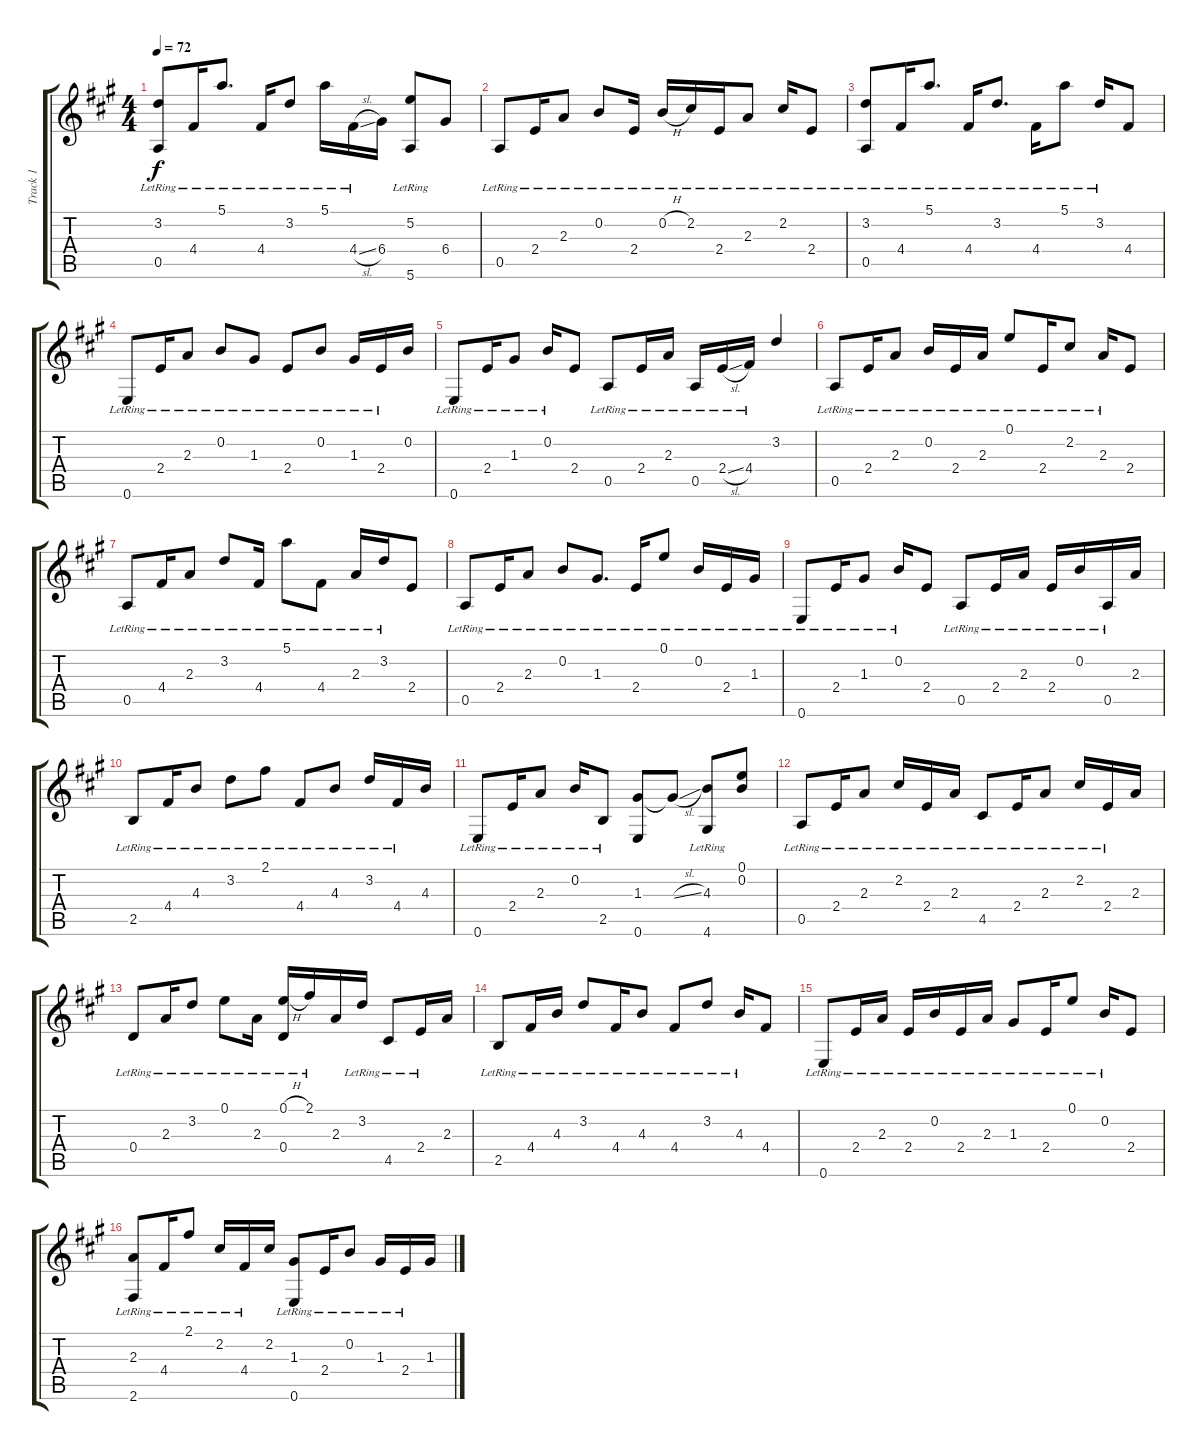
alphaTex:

\track ("Track 1" "Track 1") {instrument acousticguitarsteel}
\staff {score tabs}
\tuning (E4 B3 G3 D3 A2 E2) {hide}
\ts (4 4)
\tempo 72
\clef g2
\ks a
(3.2{lr} 0.5{lr}).8{dy f} 4.4{lr}.16 5.1{lr}.8{d} 4.4{lr}.16 3.2{lr}.8 5.1{lr}.16 4.4{sl lr}.16 6.4.16 (5.2{lr} 5.6{lr}).8 6.4.8 |
0.5{lr}.8 2.4{lr}.16 2.3{lr}.8 0.2{lr}.8 2.4{lr}.16 0.2{h lr}.16 2.2{lr}.16 2.4{lr}.16 2.3{lr}.8 2.2{lr}.16 2.4{lr}.8 |
(3.2{lr} 0.5{lr}).8 4.4{lr}.16 5.1{lr}.8{d} 4.4{lr}.16 3.2{lr}.8{d} 4.4{lr}.16 5.1{lr}.8 3.2{lr}.16 4.4.8 |
0.6{lr}.8 2.4{lr}.16 2.3{lr}.8 0.2{lr}.8 1.3{lr}.8 2.4{lr}.8 0.2{lr}.8 1.3{lr}.16 2.4{lr}.16 0.2.16 |
0.6{lr}.8{beam Up} 2.4{lr}.16{beam Up} 1.3{lr}.8{beam Up} 0.2{lr}.16{beam Up} 2.4.8{beam Up} 0.5{lr}.8{beam Up} 2.4{lr}.16{beam Up} 2.3{lr}.16{beam Up} 0.5{lr}.16{beam Up} 2.4{sl lr}.16{beam Up} 4.4{lr}.16{beam Up} 3.2.4{beam Up} |
0.5{lr}.8 2.4{lr}.16 2.3{lr}.8 0.2{lr}.16 2.4{lr}.16 2.3{lr}.16 0.1{lr}.8 2.4{lr}.16 2.2{lr}.8 2.3{lr}.16 2.4.8 |
0.5{lr}.8 4.4{lr}.16 2.3{lr}.8 3.2{lr}.8 4.4{lr}.16 5.1{lr}.8 4.4{lr}.8 2.3{lr}.16 3.2{lr}.16 2.4.8 |
0.5{lr}.8 2.4{lr}.16 2.3{lr}.8 0.2{lr}.8 1.3{lr}.8{d} 2.4{lr}.16 0.1{lr}.8 0.2{lr}.16 2.4{lr}.16 1.3{lr}.16 |
0.6{lr}.8 2.4{lr}.16 1.3{lr}.8 0.2{lr}.16 2.4.8 0.5{lr}.8 2.4{lr}.16 2.3{lr}.16 2.4{lr}.16 0.2{lr}.16 0.5{lr}.16 2.3.16 |
2.5{lr}.8 4.4{lr}.16 4.3{lr}.8 3.2{lr}.8 2.1{lr}.8 4.4{lr}.8 4.3{lr}.8 3.2{lr}.16 4.4{lr}.16 4.3.16 |
0.6{lr}.8 2.4{lr}.16 2.3{lr}.8 0.2{lr}.16 2.5{lr}.8 (1.3 0.6).8 1.3{sl t}.8 (4.3{lr} 4.6{lr}).8 (0.1 0.2).8 |
0.5{lr}.8 2.4{lr}.16 2.3{lr}.8 2.2{lr}.16 2.4{lr}.16 2.3{lr}.16 4.5{lr}.8 2.4{lr}.16 2.3{lr}.8 2.2{lr}.16 2.4{lr}.16 2.3.16 |
0.4{lr}.8 2.3{lr}.16 3.2{lr}.8 0.1{lr}.8 2.3{lr}.16 (0.1{h lr} 0.4{lr}).16 2.1{lr}.16 2.3.16 3.2{lr}.16 4.5{lr}.8 2.4{lr}.16 2.3.16 |
2.5{lr}.8 4.4{lr}.16 4.3{lr}.16 3.2{lr}.8 4.4{lr}.16 4.3{lr}.8 4.4{lr}.8 3.2{lr}.8 4.3{lr}.16 4.4.8 |
0.6{lr}.8 2.4{lr}.16 2.3{lr}.16 2.4{lr}.16 0.2{lr}.16 2.4{lr}.16 2.3{lr}.16 1.3{lr}.8 2.4{lr}.16 0.1{lr}.8 0.2{lr}.16 2.4.8 |
(2.3{lr} 2.6{lr}).8 4.4{lr}.16 2.1{lr}.8 2.2{lr}.16 4.4{lr}.16 2.2.16 (1.3{lr} 0.6{lr}).8 2.4{lr}.16 0.2{lr}.8 1.3{lr}.16 2.4{lr}.16 1.3.16
